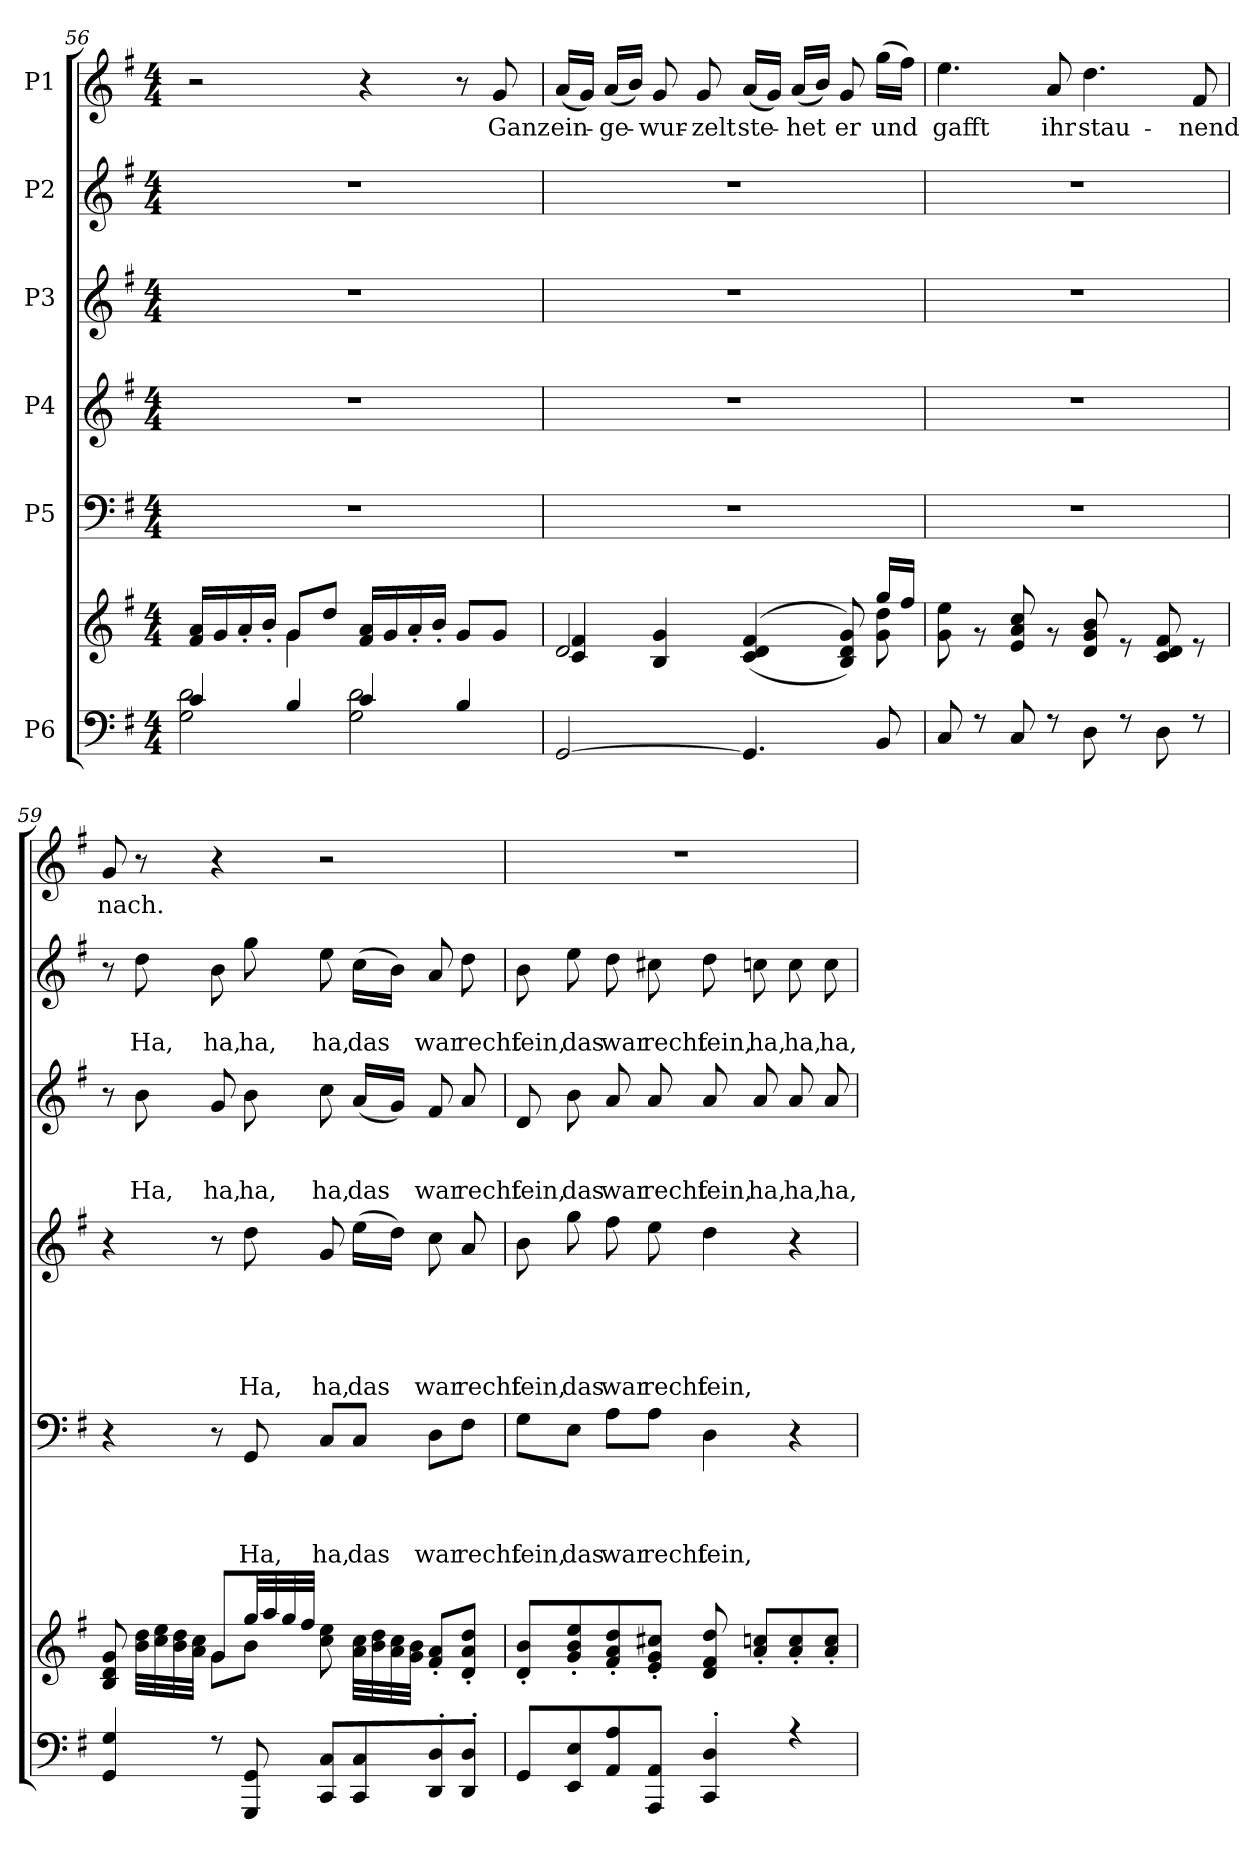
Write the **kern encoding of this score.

**kern	**kern	**kern	**text	**text	**text	**text	**kern	**text	**text	**text	**text	**text	**kern	**text	**text	**text	**kern	**text	**text	**kern	**text
*part6	*part6	*part5	*part5	*part5	*part5	*part5	*part4	*part4	*part4	*part4	*part4	*part4	*part3	*part3	*part3	*part3	*part2	*part2	*part2	*part1	*part1
*staff7	*staff6	*staff5	*staff5	*staff5	*staff5	*staff5	*staff4	*staff4	*staff4	*staff4	*staff4	*staff4	*staff3	*staff3	*staff3	*staff3	*staff2	*staff2	*staff2	*staff1	*staff1
*I"P6	*	*I"P5	*	*	*	*	*I"P4	*	*	*	*	*	*I"P3	*	*	*	*I"P2	*	*	*I"P1	*
*clefF4	*clefG2	*clefF4	*	*	*	*	*clefG2	*	*	*	*	*	*clefG2	*	*	*	*clefG2	*	*	*clefG2	*
*	*	*	*	*	*	*	*ITrd7c12	*	*	*	*	*	*	*	*	*	*	*	*	*	*
*k[f#]	*k[f#]	*k[f#]	*	*	*	*	*k[f#]	*	*	*	*	*	*k[f#]	*	*	*	*k[f#]	*	*	*k[f#]	*
*G:	*G:	*G:	*	*	*	*	*G:	*	*	*	*	*	*G:	*	*	*	*G:	*	*	*G:	*
*M4/4	*M4/4	*M4/4	*	*	*	*	*M4/4	*	*	*	*	*	*M4/4	*	*	*	*M4/4	*	*	*M4/4	*
=56	=56	=56	=56	=56	=56	=56	=56	=56	=56	=56	=56	=56	=56	=56	=56	=56	=56	=56	=56	=56	=56
*^	*^	*	*	*	*	*	*	*	*	*	*	*	*	*	*	*	*	*	*	*	*
4c/	2G\ 2d\	4ryy	16f#/ 16a/LL	1r	.	.	.	.	1r	.	.	.	.	.	1r	.	.	.	1r	.	.	2r	.
.	.	.	16g/	.	.	.	.	.	.	.	.	.	.	.	.	.	.	.	.	.	.	.	.
.	.	.	16a'</	.	.	.	.	.	.	.	.	.	.	.	.	.	.	.	.	.	.	.	.
.	.	.	16b'</JJ	.	.	.	.	.	.	.	.	.	.	.	.	.	.	.	.	.	.	.	.
4B/	.	8g/L	4g\	.	.	.	.	.	.	.	.	.	.	.	.	.	.	.	.	.	.	.	.
.	.	8dd/J	.	.	.	.	.	.	.	.	.	.	.	.	.	.	.	.	.	.	.	.	.
4c/	2G\ 2d\	2ryy	16f#/ 16a/LL	.	.	.	.	.	.	.	.	.	.	.	.	.	.	.	.	.	.	4r	.
.	.	.	16g/	.	.	.	.	.	.	.	.	.	.	.	.	.	.	.	.	.	.	.	.
.	.	.	16a'</	.	.	.	.	.	.	.	.	.	.	.	.	.	.	.	.	.	.	.	.
.	.	.	16b'</JJ	.	.	.	.	.	.	.	.	.	.	.	.	.	.	.	.	.	.	.	.
4B/	.	.	8g/L	.	.	.	.	.	.	.	.	.	.	.	.	.	.	.	.	.	.	8r	.
!	!	!	!	!	!	!	!	!	!	!	!	!	!	!	!	!	!	!	!	!	!	!	!LO:LY:b
.	.	.	8g/J	.	.	.	.	.	.	.	.	.	.	.	.	.	.	.	.	.	.	8g/	Ganz
=57	=57	=57	=57	=57	=57	=57	=57	=57	=57	=57	=57	=57	=57	=57	=57	=57	=57	=57	=57	=57	=57	=57	=57
!	!	!	!	!	!	!	!	!	!	!	!	!	!	!	!	!	!	!	!	!	!	!	!LO:LY:b
[<2GG/	1ryy	2d/	4c/ 4f#/	1r	.	.	.	.	1r	.	.	.	.	.	1r	.	.	.	1r	.	.	(<16a/LL	ein-
.	.	.	.	.	.	.	.	.	.	.	.	.	.	.	.	.	.	.	.	.	.	16g/JJ)	.
!	!	!	!	!	!	!	!	!	!	!	!	!	!	!	!	!	!	!	!	!	!	!	!LO:LY:b
.	.	.	.	.	.	.	.	.	.	.	.	.	.	.	.	.	.	.	.	.	.	(<16a/LL	-ge-
.	.	.	.	.	.	.	.	.	.	.	.	.	.	.	.	.	.	.	.	.	.	16b/JJ)	.
!	!	!	!	!	!	!	!	!	!	!	!	!	!	!	!	!	!	!	!	!	!	!	!LO:LY:b
.	.	.	4B/ 4g/	.	.	.	.	.	.	.	.	.	.	.	.	.	.	.	.	.	.	8g/	-wur-
!	!	!	!	!	!	!	!	!	!	!	!	!	!	!	!	!	!	!	!	!	!	!	!LO:LY:b
.	.	.	.	.	.	.	.	.	.	.	.	.	.	.	.	.	.	.	.	.	.	8g/	-zelt
!	!	!	!	!	!	!	!	!	!	!	!	!	!	!	!	!	!	!	!	!	!	!	!LO:LY:b
4.GG/]	.	4.ryy	(>(<4c/ 4d/ 4f#/	.	.	.	.	.	.	.	.	.	.	.	.	.	.	.	.	.	.	(<16a/LL	ste-
.	.	.	.	.	.	.	.	.	.	.	.	.	.	.	.	.	.	.	.	.	.	16g/JJ)	.
!	!	!	!	!	!	!	!	!	!	!	!	!	!	!	!	!	!	!	!	!	!	!	!LO:LY:b
.	.	.	.	.	.	.	.	.	.	.	.	.	.	.	.	.	.	.	.	.	.	(<16a/LL	-het
.	.	.	.	.	.	.	.	.	.	.	.	.	.	.	.	.	.	.	.	.	.	16b/JJ)	.
!	!	!	!	!	!	!	!	!	!	!	!	!	!	!	!	!	!	!	!	!	!	!	!LO:LY:b
.	.	.	8B/ 8d/ 8g/))	.	.	.	.	.	.	.	.	.	.	.	.	.	.	.	.	.	.	8g/	er
!	!	!	!	!	!	!	!	!	!	!	!	!	!	!	!	!	!	!	!	!	!	!	!LO:LY:b
8BB/	.	16gg/LL	8g\ 8dd\	.	.	.	.	.	.	.	.	.	.	.	.	.	.	.	.	.	.	(>16gg\LL	und
.	.	16ff#/JJ	.	.	.	.	.	.	.	.	.	.	.	.	.	.	.	.	.	.	.	16ff#\JJ)	.
!!LO:LB:g=z
=58	=58	=58	=58	=58	=58	=58	=58	=58	=58	=58	=58	=58	=58	=58	=58	=58	=58	=58	=58	=58	=58	=58	=58
!	!	!	!	!	!	!	!	!	!	!	!	!	!	!	!	!	!	!	!	!	!	!	!LO:LY:b
8C/	1ryy	1ryy	8g\ 8ee\	1r	.	.	.	.	1r	.	.	.	.	.	1r	.	.	.	1r	.	.	4.ee\	gafft
8r	.	.	8r	.	.	.	.	.	.	.	.	.	.	.	.	.	.	.	.	.	.	.	.
8C/	.	.	8e/ 8a/ 8cc/	.	.	.	.	.	.	.	.	.	.	.	.	.	.	.	.	.	.	.	.
!	!	!	!	!	!	!	!	!	!	!	!	!	!	!	!	!	!	!	!	!	!	!	!LO:LY:b
8r	.	.	8r	.	.	.	.	.	.	.	.	.	.	.	.	.	.	.	.	.	.	8a/	ihr
!	!	!	!	!	!	!	!	!	!	!	!	!	!	!	!	!	!	!	!	!	!	!	!LO:LY:b
8D\	.	.	8d/ 8g/ 8b/	.	.	.	.	.	.	.	.	.	.	.	.	.	.	.	.	.	.	4.dd\	stau-
8r	.	.	8r	.	.	.	.	.	.	.	.	.	.	.	.	.	.	.	.	.	.	.	.
8D\	.	.	8c/ 8d/ 8f#/	.	.	.	.	.	.	.	.	.	.	.	.	.	.	.	.	.	.	.	.
!	!	!	!	!	!	!	!	!	!	!	!	!	!	!	!	!	!	!	!	!	!	!	!LO:LY:b
8r	.	.	8r	.	.	.	.	.	.	.	.	.	.	.	.	.	.	.	.	.	.	8f#/	-nend
=59	=59	=59	=59	=59	=59	=59	=59	=59	=59	=59	=59	=59	=59	=59	=59	=59	=59	=59	=59	=59	=59	=59	=59
!	!	!	!	!	!	!	!	!	!	!	!	!	!	!	!	!	!	!	!	!	!	!	!LO:LY:b
4GG/ 4G/	1ryy	4ryy	8B/ 8d/ 8g/	4r	.	.	.	.	4r	.	.	.	.	.	8r	.	.	.	8r	.	.	8g/	nach.
!	!	!	!	!	!	!	!	!	!	!	!	!	!	!	!	!	!	!LO:LY:b	!	!	!LO:LY:b	!	!
.	.	.	32b\ 32dd\LLL	.	.	.	.	.	.	.	.	.	.	.	8b\	.	.	Ha,	8dd\	.	Ha,	8r	.
.	.	.	32cc\ 32ee\	.	.	.	.	.	.	.	.	.	.	.	.	.	.	.	.	.	.	.	.
.	.	.	32b\ 32dd\	.	.	.	.	.	.	.	.	.	.	.	.	.	.	.	.	.	.	.	.
.	.	.	32a\ 32cc\JJJ	.	.	.	.	.	.	.	.	.	.	.	.	.	.	.	.	.	.	.	.
!	!	!	!	!	!	!	!	!	!	!	!	!	!	!	!	!	!	!LO:LY:b	!	!	!LO:LY:b	!	!
8r	.	8g/L	8g\L	8r	.	.	.	.	8r	.	.	.	.	.	8g/	.	.	ha,	8b\	.	ha,	4r	.
!	!	!	!	!	!	!	!	!LO:LY:b	!	!	!	!	!	!LO:LY:b	!	!	!	!LO:LY:b	!	!	!LO:LY:b	!	!
8GGG/ 8GG/	.	32gg/LL	8b\J	8GG/	.	.	.	Ha,	8d\	.	.	.	.	Ha,	8b\	.	.	ha,	8gg\	.	ha,	.	.
.	.	32aa/	.	.	.	.	.	.	.	.	.	.	.	.	.	.	.	.	.	.	.	.	.
.	.	32gg/	.	.	.	.	.	.	.	.	.	.	.	.	.	.	.	.	.	.	.	.	.
.	.	32ff#/JJJ	.	.	.	.	.	.	.	.	.	.	.	.	.	.	.	.	.	.	.	.	.
!	!	!	!	!	!	!	!	!LO:LY:b	!	!	!	!	!	!LO:LY:b	!	!	!	!LO:LY:b	!	!	!LO:LY:b	!	!
8CC/ 8C/L	.	2ryy	8cc\ 8ee\	8C/L	.	.	.	ha,	8G/	.	.	.	.	ha,	8cc\	.	.	ha,	8ee\	.	ha,	2r	.
!	!	!	!	!	!	!	!	!LO:LY:b	!	!	!	!	!	!LO:LY:b	!	!	!	!LO:LY:b	!	!	!LO:LY:b	!	!
8CC/ 8C/	.	.	32a\ 32cc\LLL	8C/J	.	.	.	das	(>16e\LL	.	.	.	.	das	(<16a/LL	.	.	das	(>16cc\LL	.	das	.	.
.	.	.	32b\ 32dd\	.	.	.	.	.	.	.	.	.	.	.	.	.	.	.	.	.	.	.	.
.	.	.	32a\ 32cc\	.	.	.	.	.	16d\JJ)	.	.	.	.	.	16g/JJ)	.	.	.	16b\JJ)	.	.	.	.
.	.	.	32g\ 32b\JJJ	.	.	.	.	.	.	.	.	.	.	.	.	.	.	.	.	.	.	.	.
!	!	!	!	!	!	!	!	!LO:LY:b	!	!	!	!	!	!LO:LY:b	!	!	!	!LO:LY:b	!	!	!LO:LY:b	!	!
8DD/'> 8D/'>	.	.	8f#/'> 8a/'>L	8D\L	.	.	.	war	8c\	.	.	.	.	war	8f#/	.	.	war	8a/	.	war	.	.
!	!	!	!	!	!	!	!	!LO:LY:b	!	!	!	!	!	!LO:LY:b	!	!	!	!LO:LY:b	!	!	!LO:LY:b	!	!
8DD/'> 8D/'>J	.	.	8d/'> 8a/'> 8dd/'>J	8F#\J	.	.	.	recht	8A/	.	.	.	.	recht	8a/	.	.	recht	8dd\	.	recht	.	.
=60	=60	=60	=60	=60	=60	=60	=60	=60	=60	=60	=60	=60	=60	=60	=60	=60	=60	=60	=60	=60	=60	=60	=60
!	!	!	!	!	!	!	!	!LO:LY:b	!	!	!	!	!	!LO:LY:b	!	!	!	!LO:LY:b	!	!	!LO:LY:b	!	!
8GG/L	1ryy	1ryy	8d/'> 8b/'>L	8G\L	.	.	.	fein,	8B\	.	.	.	.	fein,	8d/	.	.	fein,	8b\	.	fein,	1r	.
!	!	!	!	!	!	!	!	!LO:LY:b	!	!	!	!	!	!LO:LY:b	!	!	!	!LO:LY:b	!	!	!LO:LY:b	!	!
8EE/ 8E/	.	.	8g/'> 8b/'> 8ee/'>	8E\J	.	.	.	das	8g\	.	.	.	.	das	8b\	.	.	das	8ee\	.	das	.	.
!	!	!	!	!	!	!	!	!LO:LY:b	!	!	!	!	!	!LO:LY:b	!	!	!	!LO:LY:b	!	!	!LO:LY:b	!	!
8AA/ 8A/	.	.	8f#/'> 8a/'> 8dd/'>	8A\L	.	.	.	war	8f#\	.	.	.	.	war	8a/	.	.	war	8dd\	.	war	.	.
!	!	!	!	!	!	!	!	!LO:LY:b	!	!	!	!	!	!LO:LY:b	!	!	!	!LO:LY:b	!	!	!LO:LY:b	!	!
8AAA/ 8AA/J	.	.	8e/'> 8g/'> 8cc#X/'>J	8A\J	.	.	.	recht	8e\	.	.	.	.	recht	8a/	.	.	recht	8cc#X\	.	recht	.	.
!	!	!	!	!	!	!	!	!LO:LY:b	!	!	!	!	!	!LO:LY:b	!	!	!	!LO:LY:b	!	!	!LO:LY:b	!	!
4CC/'> 4D/'>	.	.	8d/ 8f#/ 8dd/	4D\	.	.	.	fein,	4d\	.	.	.	.	fein,	8a/	.	.	fein,	8dd\	.	fein,	.	.
!	!	!	!	!	!	!	!	!	!	!	!	!	!	!	!	!	!	!LO:LY:b	!	!	!LO:LY:b	!	!
.	.	.	8a/'< 8ccn/'<L	.	.	.	.	.	.	.	.	.	.	.	8a/	.	.	ha,	8ccn\	.	ha,	.	.
!	!	!	!	!	!	!	!	!	!	!	!	!	!	!	!	!	!	!LO:LY:b	!	!	!LO:LY:b	!	!
4r	.	.	8a/'> 8cc/'>	4r	.	.	.	.	4r	.	.	.	.	.	8a/	.	.	ha,	8cc\	.	ha,	.	.
!	!	!	!	!	!	!	!	!	!	!	!	!	!	!	!	!	!	!LO:LY:b	!	!	!LO:LY:b	!	!
.	.	.	8a/'> 8cc/'>J	.	.	.	.	.	.	.	.	.	.	.	8a/	.	.	ha,	8cc\	.	ha,	.	.
*v	*v	*	*	*	*	*	*	*	*	*	*	*	*	*	*	*	*	*	*	*	*	*	*
*	*v	*v	*	*	*	*	*	*	*	*	*	*	*	*	*	*	*	*	*	*	*	*
=	=	=	=	=	=	=	=	=	=	=	=	=	=	=	=	=	=	=	=	=	=
*-	*-	*-	*-	*-	*-	*-	*-	*-	*-	*-	*-	*-	*-	*-	*-	*-	*-	*-	*-	*-	*-
